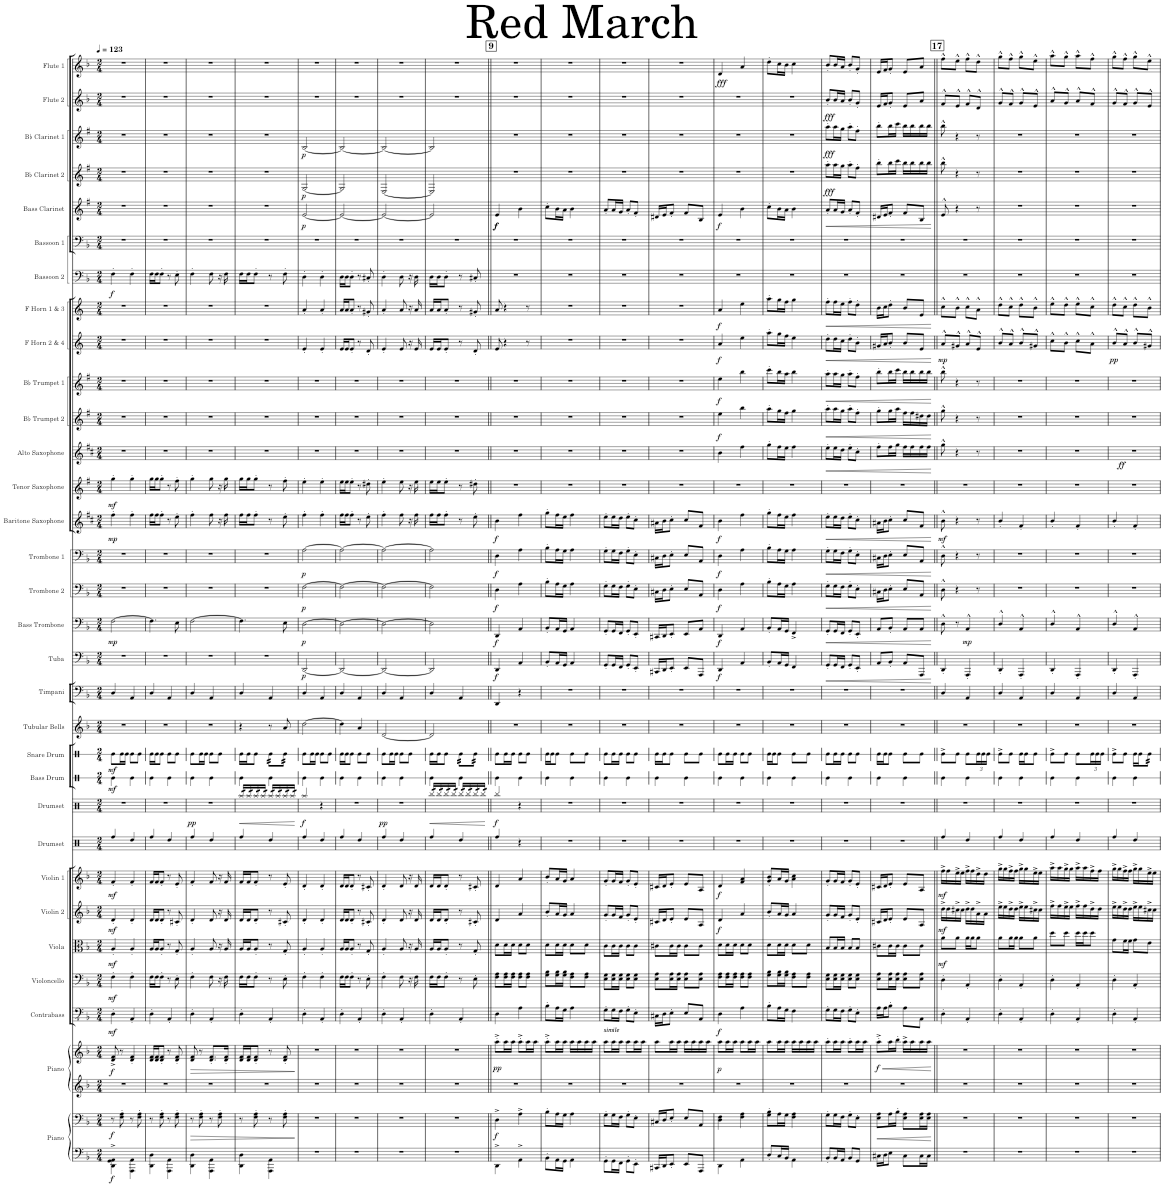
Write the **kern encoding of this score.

**kern	**kern	**dynam	**kern	**kern	**dynam	**kern	**dynam	**kern	**dynam	**kern	**dynam	**kern	**dynam	**kern	**dynam	**kern	**kern	**dynam	**kern	**dynam	**kern	**dynam	**kern	**kern	**kern	**dynam	**kern	**dynam	**kern	**dynam	**kern	**dynam	**kern	**dynam	**kern	**dynam	**kern	**dynam	**kern	**dynam	**kern	**dynam	**kern	**dynam	**kern	**dynam	**kern	**dynam	**kern	**kern	**dynam	**kern	**dynam	**kern	**dynam	**kern	**dynam	**kern	**dynam
*part31	*part31	*part31	*part30	*part30	*part30	*part29	*part29	*part28	*part28	*part27	*part27	*part26	*part26	*part25	*part25	*part24	*part23	*part23	*part22	*part22	*part21	*part21	*part20	*part19	*part18	*part18	*part17	*part17	*part16	*part16	*part15	*part15	*part14	*part14	*part13	*part13	*part12	*part12	*part11	*part11	*part10	*part10	*part9	*part9	*part8	*part8	*part7	*part7	*part6	*part5	*part5	*part4	*part4	*part3	*part3	*part2	*part2	*part1	*part1
*staff33	*staff32	*staff32/33	*staff31	*staff30	*staff30/31	*staff29	*staff29	*staff28	*staff28	*staff27	*staff27	*staff26	*staff26	*staff25	*staff25	*staff24	*staff23	*staff23	*staff22	*staff22	*staff21	*staff21	*staff20	*staff19	*staff18	*staff18	*staff17	*staff17	*staff16	*staff16	*staff15	*staff15	*staff14	*staff14	*staff13	*staff13	*staff12	*staff12	*staff11	*staff11	*staff10	*staff10	*staff9	*staff9	*staff8	*staff8	*staff7	*staff7	*staff6	*staff5	*staff5	*staff4	*staff4	*staff3	*staff3	*staff2	*staff2	*staff1	*staff1
*I"Piano	*	*	*I"Piano	*	*	*I"Contrabass	*	*I"Violoncello	*	*I"Viola	*	*I"Violin 2	*	*I"Violin 1	*	*I"Drumset	*I"Drumset	*	*I"Bass Drum	*	*I"Snare Drum	*	*I"Tubular Bells	*I"Timpani	*I"Tuba	*	*I"Bass Trombone	*	*I"Trombone 2	*	*I"Trombone 1	*	*I"Baritone Saxophone	*	*I"Tenor Saxophone	*	*I"Alto Saxophone	*	*I"Bb Trumpet 2	*	*I"Bb Trumpet 1	*	*I"F Horn 2 &amp; 4	*	*I"F Horn 1 &amp; 3	*	*I"Bassoon 2	*	*I"Bassoon 1	*I"Bass Clarinet	*	*I"Bb Clarinet 2	*	*I"Bb Clarinet 1	*	*I"Flute 2	*	*I"Flute 1	*
*I'Pno.	*	*	*I'Pno.	*	*	*I'Cb.	*	*I'Vc.	*	*I'Vla.	*	*I'Vln. 2	*	*I'Vln. 1	*	*I'Drs.	*I'Drs.	*	*I'B. Dr.	*	*I'Sn. Dr.	*	*I'Tu. Be.	*I'Timp.	*I'Tba.	*	*I'B. Tbn.	*	*I'Tbn. 2	*	*I'Tbn. 1	*	*I'Bar. Sax.	*	*I'T. Sax.	*	*I'A. Sax.	*	*I'Bb Tpt. 2	*	*I'Bb Tpt. 1	*	*I'F Hn. 2 4	*	*I'F Hn. 1 3	*	*I'Bsn. 2	*	*I'Bsn. 1	*I'B. Cl.	*	*I'Bb Cl. 2	*	*I'Bb Cl. 1	*	*I'Fl. 2	*	*I'Fl. 1	*
*	*	*	*	*	*	*	*	*	*	*	*	*	*	*	*	*	*	*	*stria1	*	*stria1	*	*	*	*	*	*	*	*	*	*	*	*	*	*	*	*	*	*	*	*	*	*	*	*	*	*	*	*	*	*	*	*	*	*	*	*	*	*
*clefF4	*clefF4	*	*clefG2	*clefG2	*	*clefFv4	*	*clefF4	*	*clefC3	*	*clefG2	*	*clefG2	*	*clefX	*clefX	*	*clefX	*	*clefX	*	*clefG2	*clefF4	*clefF4	*	*clefF4	*	*clefF4	*	*clefF4	*	*clefG2	*	*clefG2	*	*clefG2	*	*clefG2	*	*clefG2	*	*clefG2	*	*clefG2	*	*clefF4	*	*clefF4	*clefG2	*	*clefG2	*	*clefG2	*	*clefG2	*	*clefG2	*
*	*	*	*	*	*	*	*	*	*	*	*	*	*	*	*	*	*	*	*	*	*	*	*	*	*	*	*	*	*	*	*	*	*Trd12c21	*	*Trd8c14	*	*Trd5c9	*	*Trd1c2	*	*Trd1c2	*	*Trd4c7	*	*Trd4c7	*	*	*	*	*Trd8c14	*	*Trd1c2	*	*Trd1c2	*	*	*	*	*
*k[b-]	*k[b-]	*	*k[b-]	*k[b-]	*	*k[b-]	*	*k[b-]	*	*k[b-]	*	*k[b-]	*	*k[b-]	*	*k[b-]	*k[b-]	*	*k[b-]	*	*k[b-]	*	*k[b-]	*k[b-]	*k[b-]	*	*k[b-]	*	*k[b-]	*	*k[b-]	*	*k[f#c#]	*	*k[f#]	*	*k[f#c#]	*	*k[f#]	*	*k[f#]	*	*k[]	*	*k[]	*	*k[b-]	*	*k[b-]	*k[f#]	*	*k[f#]	*	*k[f#]	*	*k[b-]	*	*k[b-]	*
*M2/4	*M2/4	*	*M2/4	*M2/4	*	*M2/4	*	*M2/4	*	*M2/4	*	*M2/4	*	*M2/4	*	*M2/4	*M2/4	*	*M2/4	*	*M2/4	*	*M2/4	*M2/4	*M2/4	*	*M2/4	*	*M2/4	*	*M2/4	*	*M2/4	*	*M2/4	*	*M2/4	*	*M2/4	*	*M2/4	*	*M2/4	*	*M2/4	*	*M2/4	*	*M2/4	*M2/4	*	*M2/4	*	*M2/4	*	*M2/4	*	*M2/4	*
*MM123	*MM123	*	*MM123	*MM123	*	*MM123	*	*MM123	*	*MM123	*	*MM123	*	*MM123	*	*MM123	*MM123	*	*MM123	*	*MM123	*	*MM123	*MM123	*MM123	*	*MM123	*	*MM123	*	*MM123	*	*MM123	*	*MM123	*	*MM123	*	*MM123	*	*MM123	*	*MM123	*	*MM123	*	*MM123	*	*MM123	*MM123	*	*MM123	*	*MM123	*	*MM123	*	*MM123	*
=1	=1	=1	=1	=1	=1	=1	=1	=1	=1	=1	=1	=1	=1	=1	=1	=1	=1	=1	=1	=1	=1	=1	=1	=1	=1	=1	=1	=1	=1	=1	=1	=1	=1	=1	=1	=1	=1	=1	=1	=1	=1	=1	=1	=1	=1	=1	=1	=1	=1	=1	=1	=1	=1	=1	=1	=1	=1	=1	=1
!	!	!LO:DY:b=2	!	!	!	!	!	!	!	!	!	!	!	!	!	!	!	!	!	!	!	!	!	!	!	!	!	!	!	!	!	!	!	!	!	!	!	!	!	!	!	!	!	!	!	!	!	!	!	!	!	!	!	!	!	!	!	!	!
!	!	!LO:DY:n=1:b	!	!	!LO:DY:b	!	!LO:DY:b	!	!LO:DY:b	!	!LO:DY:b	!	!LO:DY:b	!	!LO:DY:b	!	!	!	!	!LO:DY:b	!	!LO:DY:b	!	!	!	!	!	!LO:DY:b	!	!	!	!	!	!LO:DY:b	!	!LO:DY:b	!	!	!	!	!	!	!	!	!	!	!	!LO:DY:b	!	!	!	!	!	!	!	!	!	!	!
4DD\^ 4GG\^ 4AA\^	8r	f f	2r	8d/^ 8f/^	f	4DD'\	mf	4F'\	mf	4A'/	mf	4d'/	mf	4f'/	mf	4Rff/	2r	.	4Re\	mf	8Re\L	mf	2r	4D/	2r	.	[2F\	mp	2r	.	2r	.	4ff#'\	mp	4gg'\	mf	2r	.	2r	.	2r	.	2r	.	2r	.	4F'\	f	2r	2r	.	2r	.	2r	.	2r	.	2r	.
.	8F\' 8A\'	.	.	8r	.	.	.	.	.	.	.	.	.	.	.	.	.	.	.	.	16Re\L	.	.	.	.	.	.	.	.	.	.	.	.	.	.	.	.	.	.	.	.	.	.	.	.	.	.	.	.	.	.	.	.	.	.	.	.	.	.
.	.	.	.	.	.	.	.	.	.	.	.	.	.	.	.	.	.	.	.	.	16Re\JJ	.	.	.	.	.	.	.	.	.	.	.	.	.	.	.	.	.	.	.	.	.	.	.	.	.	.	.	.	.	.	.	.	.	.	.	.	.	.
4AAA\ 4AA\	8r	.	.	4d/' 4f/'	.	4AAA'/	.	4F'\	.	4A'/	.	4d'/	.	4f'/	.	4Rdd/	.	.	4Re\	.	8Re\L	.	.	4AA/	.	.	.	.	.	.	.	.	4ff#'\	.	4gg'\	.	.	.	.	.	.	.	.	.	.	.	4F'\	.	.	.	.	.	.	.	.	.	.	.	.
.	8F\' 8A\'	.	.	.	.	.	.	.	.	.	.	.	.	.	.	.	.	.	.	.	8Re\J	.	.	.	.	.	.	.	.	.	.	.	.	.	.	.	.	.	.	.	.	.	.	.	.	.	.	.	.	.	.	.	.	.	.	.	.	.	.
=2	=2	=2	=2	=2	=2	=2	=2	=2	=2	=2	=2	=2	=2	=2	=2	=2	=2	=2	=2	=2	=2	=2	=2	=2	=2	=2	=2	=2	=2	=2	=2	=2	=2	=2	=2	=2	=2	=2	=2	=2	=2	=2	=2	=2	=2	=2	=2	=2	=2	=2	=2	=2	=2	=2	=2	=2	=2	=2	=2
4DD\ 4D\	8r	.	2r	16d/ 16f/LL	.	4DD'\	.	16F\LL	.	16A/LL	.	16d/LL	.	16f/LL	.	4Rff/	2r	.	4Re\	.	16Re\LL	.	2r	4D/	2r	.	4.F\]	.	2r	.	2r	.	16ff#\LL	.	16gg\LL	.	2r	.	2r	.	2r	.	2r	.	2r	.	16F\LL	.	2r	2r	.	2r	.	2r	.	2r	.	2r	.
.	.	.	.	16d/ 16f/J	.	.	.	16F\J	.	16A/J	.	16d/J	.	16f/J	.	.	.	.	.	.	16Re\J	.	.	.	.	.	.	.	.	.	.	.	16ff#\J	.	16gg\J	.	.	.	.	.	.	.	.	.	.	.	16F\J	.	.	.	.	.	.	.	.	.	.	.	.
.	8F\' 8A\'	.	.	8d/' 8f/'J	.	.	.	8F'\J	.	8A'/J	.	8d'/J	.	8f'/J	.	.	.	.	.	.	8Re\J	.	.	.	.	.	.	.	.	.	.	.	8ff#'\J	.	8gg'\J	.	.	.	.	.	.	.	.	.	.	.	8F'\J	.	.	.	.	.	.	.	.	.	.	.	.
4AAA\ 4AA\	8r	.	.	8r	.	4AAA'/	.	8r	.	8r	.	8r	.	8r	.	4Rdd/	.	.	4Re\	.	8Re\L	.	.	4AA/	.	.	.	.	.	.	.	.	8r	.	8r	.	.	.	.	.	.	.	.	.	.	.	8r	.	.	.	.	.	.	.	.	.	.	.	.
.	8F\' 8A\'	.	.	8d/' 8f/'	.	.	.	8E'\	.	8G'/	.	8c#X'/	.	8e'/	.	.	.	.	.	.	8Re\J	.	.	.	.	.	8E\	.	.	.	.	.	8ee'\	.	8ff#'\	.	.	.	.	.	.	.	.	.	.	.	8E'\	.	.	.	.	.	.	.	.	.	.	.	.
=3	=3	=3	=3	=3	=3	=3	=3	=3	=3	=3	=3	=3	=3	=3	=3	=3	=3	=3	=3	=3	=3	=3	=3	=3	=3	=3	=3	=3	=3	=3	=3	=3	=3	=3	=3	=3	=3	=3	=3	=3	=3	=3	=3	=3	=3	=3	=3	=3	=3	=3	=3	=3	=3	=3	=3	=3	=3	=3	=3
!	!	!LO:HP:b	!	!	!LO:HP:b	!	!	!	!	!	!	!	!	!	!	!	!	!LO:DY:b	!	!	!	!	!	!	!	!	!	!	!	!	!	!	!	!	!	!	!	!	!	!	!	!	!	!	!	!	!	!	!	!	!	!	!	!	!	!	!	!	!
4DD\ 4D\	8r	>	2r	8d/ 8f/	>	4DD'\	.	4F'\	.	4A'/	.	4d'/	.	4f'/	.	4Rff/	2r	pp	4Re\	.	8Re\L	.	2r	4D/	2r	.	[2F\	.	2r	.	2r	.	4ff#'\	.	4gg'\	.	2r	.	2r	.	2r	.	2r	.	2r	.	4F'\	.	2r	2r	.	2r	.	2r	.	2r	.	2r	.
.	8F\' 8A\'	.	.	8r	.	.	.	.	.	.	.	.	.	.	.	.	.	.	.	.	16Re\L	.	.	.	.	.	.	.	.	.	.	.	.	.	.	.	.	.	.	.	.	.	.	.	.	.	.	.	.	.	.	.	.	.	.	.	.	.	.
.	.	.	.	.	.	.	.	.	.	.	.	.	.	.	.	.	.	.	.	.	16Re\JJ	.	.	.	.	.	.	.	.	.	.	.	.	.	.	.	.	.	.	.	.	.	.	.	.	.	.	.	.	.	.	.	.	.	.	.	.	.	.
4AAA\ 4AA\	8r	.	.	8.d/' 8.f/'L	.	4AAA'/	.	8F\	.	8A/	.	8d/	.	8f/	.	4Rdd/	.	.	4Re\	.	8Re\L	.	.	4AA/	.	.	.	.	.	.	.	.	8ff#\	.	8gg\	.	.	.	.	.	.	.	.	.	.	.	8F\	.	.	.	.	.	.	.	.	.	.	.	.
.	8F\' 8A\'	.	.	.	.	.	.	16r	.	16r	.	16r	.	16r	.	.	.	.	.	.	8Re\J	.	.	.	.	.	.	.	.	.	.	.	16r	.	16r	.	.	.	.	.	.	.	.	.	.	.	16r	.	.	.	.	.	.	.	.	.	.	.	.
.	.	.	.	16d/' 16f/'Jk	.	.	.	16F\	.	16A/	.	16d/	.	16f/	.	.	.	.	.	.	.	.	.	.	.	.	.	.	.	.	.	.	16ff#\	.	16gg\	.	.	.	.	.	.	.	.	.	.	.	16F\	.	.	.	.	.	.	.	.	.	.	.	.
=4	=4	=4	=4	=4	=4	=4	=4	=4	=4	=4	=4	=4	=4	=4	=4	=4	=4	=4	=4	=4	=4	=4	=4	=4	=4	=4	=4	=4	=4	=4	=4	=4	=4	=4	=4	=4	=4	=4	=4	=4	=4	=4	=4	=4	=4	=4	=4	=4	=4	=4	=4	=4	=4	=4	=4	=4	=4	=4	=4
!	!	!	!	!	!	!	!	!	!	!	!	!	!	!	!	!	!	!LO:HP:b	!	!	!	!	!	!	!	!	!	!	!	!	!	!	!	!	!	!	!	!	!	!	!	!	!	!	!	!	!	!	!	!	!	!	!	!	!	!	!	!	!
*	*	*	*	*	*	*	*	*	*	*	*	*	*	*	*	*	*tremolo	*	*	*	*	*	*	*	*	*	*	*	*	*	*	*	*	*	*	*	*	*	*	*	*	*	*	*	*	*	*	*	*	*	*	*	*	*	*	*	*	*	*
4DD\ 4D\	8r	.	2r	16d/ 16f/LL	.	4DD'\	.	16F\LL	.	16A/LL	.	16d/LL	.	16f/LL	.	4Rff/	32Raa/LLL	<	4Re\	.	16Re\LL	.	4r	4D/	2r	.	4.F\]	.	2r	.	2r	.	16ff#\LL	.	16gg\LL	.	2r	.	2r	.	2r	.	2r	.	2r	.	16F\LL	.	2r	2r	.	2r	.	2r	.	2r	.	2r	.
.	.	.	.	.	.	.	.	.	.	.	.	.	.	.	.	.	32Raa/	.	.	.	.	.	.	.	.	.	.	.	.	.	.	.	.	.	.	.	.	.	.	.	.	.	.	.	.	.	.	.	.	.	.	.	.	.	.	.	.	.	.
.	.	.	.	16d/ 16f/J	.	.	.	16F\J	.	16A/J	.	16d/J	.	16f/J	.	.	32Raa/	.	.	.	16Re\J	.	.	.	.	.	.	.	.	.	.	.	16ff#\J	.	16gg\J	.	.	.	.	.	.	.	.	.	.	.	16F\J	.	.	.	.	.	.	.	.	.	.	.	.
.	.	.	.	.	.	.	.	.	.	.	.	.	.	.	.	.	32Raa/	.	.	.	.	.	.	.	.	.	.	.	.	.	.	.	.	.	.	.	.	.	.	.	.	.	.	.	.	.	.	.	.	.	.	.	.	.	.	.	.	.	.
.	8F\' 8A\'	.	.	8d/' 8f/'J	.	.	.	8F'\J	.	8A'/J	.	8d'/J	.	8f'/J	.	.	32Raa/	.	.	.	8Re\J	.	.	.	.	.	.	.	.	.	.	.	8ff#'\J	.	8gg'\J	.	.	.	.	.	.	.	.	.	.	.	8F'\J	.	.	.	.	.	.	.	.	.	.	.	.
.	.	.	.	.	.	.	.	.	.	.	.	.	.	.	.	.	32Raa/	.	.	.	.	.	.	.	.	.	.	.	.	.	.	.	.	.	.	.	.	.	.	.	.	.	.	.	.	.	.	.	.	.	.	.	.	.	.	.	.	.	.
.	.	.	.	.	.	.	.	.	.	.	.	.	.	.	.	.	32Raa/	.	.	.	.	.	.	.	.	.	.	.	.	.	.	.	.	.	.	.	.	.	.	.	.	.	.	.	.	.	.	.	.	.	.	.	.	.	.	.	.	.	.
.	.	.	.	.	.	.	.	.	.	.	.	.	.	.	.	.	32Raa/JJJ	.	.	.	.	.	.	.	.	.	.	.	.	.	.	.	.	.	.	.	.	.	.	.	.	.	.	.	.	.	.	.	.	.	.	.	.	.	.	.	.	.	.
*	*	*	*	*	*	*	*	*	*	*	*	*	*	*	*	*	*	*	*	*	*tremolo	*	*	*	*	*	*	*	*	*	*	*	*	*	*	*	*	*	*	*	*	*	*	*	*	*	*	*	*	*	*	*	*	*	*	*	*	*	*
4AAA\ 4AA\	8r	.	.	8r	.	4AAA'/	.	8r	.	8r	.	8r	.	8r	.	4Rdd/	32Raa/LLL	.	4Re\	.	32Re\LLL	.	8r	4AA/	.	.	.	.	.	.	.	.	8r	.	8r	.	.	.	.	.	.	.	.	.	.	.	8r	.	.	.	.	.	.	.	.	.	.	.	.
.	.	.	.	.	.	.	.	.	.	.	.	.	.	.	.	.	32Raa/	.	.	.	32Re\	.	.	.	.	.	.	.	.	.	.	.	.	.	.	.	.	.	.	.	.	.	.	.	.	.	.	.	.	.	.	.	.	.	.	.	.	.	.
.	.	.	.	.	.	.	.	.	.	.	.	.	.	.	.	.	32Raa/	.	.	.	32Re\	.	.	.	.	.	.	.	.	.	.	.	.	.	.	.	.	.	.	.	.	.	.	.	.	.	.	.	.	.	.	.	.	.	.	.	.	.	.
.	.	.	.	.	.	.	.	.	.	.	.	.	.	.	.	.	32Raa/	.	.	.	32Re\	.	.	.	.	.	.	.	.	.	.	.	.	.	.	.	.	.	.	.	.	.	.	.	.	.	.	.	.	.	.	.	.	.	.	.	.	.	.
.	8F\' 8A\'	.	.	8d/' 8f/'	.	.	.	8E'\	.	8G'/	.	8c#X'/	.	8e'/	.	.	32Raa/	.	.	.	32Re\	.	8a/	.	.	.	8E\	.	.	.	.	.	8ee'\	.	8ff#'\	.	.	.	.	.	.	.	.	.	.	.	8F'\	.	.	.	.	.	.	.	.	.	.	.	.
.	.	.	.	.	.	.	.	.	.	.	.	.	.	.	.	.	32Raa/	.	.	.	32Re\	.	.	.	.	.	.	.	.	.	.	.	.	.	.	.	.	.	.	.	.	.	.	.	.	.	.	.	.	.	.	.	.	.	.	.	.	.	.
.	.	.	.	.	.	.	.	.	.	.	.	.	.	.	.	.	32Raa/	.	.	.	32Re\	.	.	.	.	.	.	.	.	.	.	.	.	.	.	.	.	.	.	.	.	.	.	.	.	.	.	.	.	.	.	.	.	.	.	.	.	.	.
.	.	.	.	.	.	.	.	.	.	.	.	.	.	.	.	.	32Raa/JJJ	.	.	.	32Re\JJJ	.	.	.	.	.	.	.	.	.	.	.	.	.	.	.	.	.	.	.	.	.	.	.	.	.	.	.	.	.	.	.	.	.	.	.	.	.	.
*	*	*	*	*	*	*	*	*	*	*	*	*	*	*	*	*	*	*	*	*	*Xtremolo	*	*	*	*	*	*	*	*	*	*	*	*	*	*	*	*	*	*	*	*	*	*	*	*	*	*	*	*	*	*	*	*	*	*	*	*	*	*
*	*	*	*	*	*	*	*	*	*	*	*	*	*	*	*	*	*Xtremolo	*	*	*	*	*	*	*	*	*	*	*	*	*	*	*	*	*	*	*	*	*	*	*	*	*	*	*	*	*	*	*	*	*	*	*	*	*	*	*	*	*	*
.	.	]	.	.	]	.	.	.	.	.	.	.	.	.	.	.	.	[	.	.	.	.	.	.	.	.	.	.	.	.	.	.	.	.	.	.	.	.	.	.	.	.	.	.	.	.	.	.	.	.	.	.	.	.	.	.	.	.	.
=5	=5	=5	=5	=5	=5	=5	=5	=5	=5	=5	=5	=5	=5	=5	=5	=5	=5	=5	=5	=5	=5	=5	=5	=5	=5	=5	=5	=5	=5	=5	=5	=5	=5	=5	=5	=5	=5	=5	=5	=5	=5	=5	=5	=5	=5	=5	=5	=5	=5	=5	=5	=5	=5	=5	=5	=5	=5	=5	=5
!	!	!	!	!	!	!	!	!	!	!	!	!	!	!	!	!	!	!LO:DY:b	!	!	!	!	!	!	!	!LO:DY:b	!	!LO:DY:b	!	!LO:DY:b	!	!LO:DY:b	!	!	!	!	!	!	!	!	!	!	!	!	!	!	!	!	!	!	!LO:DY:b	!	!LO:DY:b	!	!LO:DY:b	!	!	!	!
2r	2r	.	2r	2r	.	4DD'\	.	4F'\	.	4A'/	.	4d'/	.	4d'/	.	4Rff/	4Raa/	f	4Re\	.	8Re\L	.	[2dd\	4D/	[2DD/	p	[2D\	p	[2F\	p	[2A\	p	4ff#'\	.	4ee'\	.	2r	.	2r	.	2r	.	4e'/	.	4a'/	.	4D'\	.	2r	[2e/	p	[2G/	p	[2B/	p	2r	.	2r	.
.	.	.	.	.	.	.	.	.	.	.	.	.	.	.	.	.	.	.	.	.	16Re\L	.	.	.	.	.	.	.	.	.	.	.	.	.	.	.	.	.	.	.	.	.	.	.	.	.	.	.	.	.	.	.	.	.	.	.	.	.	.
.	.	.	.	.	.	.	.	.	.	.	.	.	.	.	.	.	.	.	.	.	16Re\JJ	.	.	.	.	.	.	.	.	.	.	.	.	.	.	.	.	.	.	.	.	.	.	.	.	.	.	.	.	.	.	.	.	.	.	.	.	.	.
.	.	.	.	.	.	4AAA'/	.	4F'\	.	4A'/	.	4d'/	.	4d'/	.	4Rdd/	4r	.	4Re\	.	8Re\L	.	.	4AA/	.	.	.	.	.	.	.	.	4ff#'\	.	4ee'\	.	.	.	.	.	.	.	4e'/	.	4a'/	.	4D'\	.	.	.	.	.	.	.	.	.	.	.	.
.	.	.	.	.	.	.	.	.	.	.	.	.	.	.	.	.	.	.	.	.	8Re\J	.	.	.	.	.	.	.	.	.	.	.	.	.	.	.	.	.	.	.	.	.	.	.	.	.	.	.	.	.	.	.	.	.	.	.	.	.	.
=6	=6	=6	=6	=6	=6	=6	=6	=6	=6	=6	=6	=6	=6	=6	=6	=6	=6	=6	=6	=6	=6	=6	=6	=6	=6	=6	=6	=6	=6	=6	=6	=6	=6	=6	=6	=6	=6	=6	=6	=6	=6	=6	=6	=6	=6	=6	=6	=6	=6	=6	=6	=6	=6	=6	=6	=6	=6	=6	=6
2r	2r	.	2r	2r	.	4DD'\	.	16F\LL	.	16A/LL	.	16d/LL	.	16d/LL	.	4Rff/	2r	.	4Re\	.	16Re\LL	.	4dd\]	4D/	2DD/_	.	2D\_	.	2F\_	.	2A\_	.	16ff#\LL	.	16ee\LL	.	2r	.	2r	.	2r	.	16e/LL	.	16a/LL	.	16D\LL	.	2r	2e/_	.	2G/]	.	2B/_	.	2r	.	2r	.
.	.	.	.	.	.	.	.	16F\J	.	16A/J	.	16d/J	.	16d/J	.	.	.	.	.	.	16Re\J	.	.	.	.	.	.	.	.	.	.	.	16ff#\J	.	16ee\J	.	.	.	.	.	.	.	16e/J	.	16a/J	.	16D\J	.	.	.	.	.	.	.	.	.	.	.	.
.	.	.	.	.	.	.	.	8F'\J	.	8A'/J	.	8d'/J	.	8d'/J	.	.	.	.	.	.	8Re\J	.	.	.	.	.	.	.	.	.	.	.	8ff#'\J	.	8ee'\J	.	.	.	.	.	.	.	8e'/J	.	8a'/J	.	8D'\J	.	.	.	.	.	.	.	.	.	.	.	.
.	.	.	.	.	.	4AAA'/	.	8r	.	8r	.	8r	.	8r	.	4Rdd/	.	.	4Re\	.	8Re\L	.	4a/	4AA/	.	.	.	.	.	.	.	.	8r	.	8r	.	.	.	.	.	.	.	8r	.	8r	.	8r	.	.	.	.	.	.	.	.	.	.	.	.
.	.	.	.	.	.	.	.	8E'\	.	8G'/	.	8c#X'/	.	8c#X'/	.	.	.	.	.	.	8Re\J	.	.	.	.	.	.	.	.	.	.	.	8ee'\	.	8dd#X'\	.	.	.	.	.	.	.	8d'/	.	8g#X'/	.	8C#X'/	.	.	.	.	.	.	.	.	.	.	.	.
=7	=7	=7	=7	=7	=7	=7	=7	=7	=7	=7	=7	=7	=7	=7	=7	=7	=7	=7	=7	=7	=7	=7	=7	=7	=7	=7	=7	=7	=7	=7	=7	=7	=7	=7	=7	=7	=7	=7	=7	=7	=7	=7	=7	=7	=7	=7	=7	=7	=7	=7	=7	=7	=7	=7	=7	=7	=7	=7	=7
!	!	!	!	!	!	!	!	!	!	!	!	!	!	!	!	!	!	!LO:DY:b	!	!	!	!	!	!	!	!	!	!	!	!	!	!	!	!	!	!	!	!	!	!	!	!	!	!	!	!	!	!	!	!	!	!	!	!	!	!	!	!	!
2r	2r	.	2r	2r	.	4DD'\	.	4F'\	.	4A'/	.	4d'/	.	4d'/	.	4Rff/	2r	pp	4Re\	.	8Re\L	.	[2d/	4D/	2DD/_	.	2D\_	.	2F\_	.	2A\_	.	4ff#'\	.	4ee'\	.	2r	.	2r	.	2r	.	4e'/	.	4a'/	.	4D'\	.	2r	2e/_	.	[2E/	.	2B/_	.	2r	.	2r	.
.	.	.	.	.	.	.	.	.	.	.	.	.	.	.	.	.	.	.	.	.	16Re\L	.	.	.	.	.	.	.	.	.	.	.	.	.	.	.	.	.	.	.	.	.	.	.	.	.	.	.	.	.	.	.	.	.	.	.	.	.	.
.	.	.	.	.	.	.	.	.	.	.	.	.	.	.	.	.	.	.	.	.	16Re\JJ	.	.	.	.	.	.	.	.	.	.	.	.	.	.	.	.	.	.	.	.	.	.	.	.	.	.	.	.	.	.	.	.	.	.	.	.	.	.
.	.	.	.	.	.	4AAA'/	.	8F\	.	8A/	.	8d/	.	8d/	.	4Rdd/	.	.	4Re\	.	8Re\L	.	.	4AA/	.	.	.	.	.	.	.	.	8ff#\	.	8ee\	.	.	.	.	.	.	.	8e/	.	8a/	.	8D\	.	.	.	.	.	.	.	.	.	.	.	.
.	.	.	.	.	.	.	.	16r	.	16r	.	16r	.	16r	.	.	.	.	.	.	8Re\J	.	.	.	.	.	.	.	.	.	.	.	16r	.	16r	.	.	.	.	.	.	.	16r	.	16r	.	16r	.	.	.	.	.	.	.	.	.	.	.	.
.	.	.	.	.	.	.	.	16F\	.	16A/	.	16d/	.	16d/	.	.	.	.	.	.	.	.	.	.	.	.	.	.	.	.	.	.	16ff#\	.	16ee\	.	.	.	.	.	.	.	16e/	.	16a/	.	16D\	.	.	.	.	.	.	.	.	.	.	.	.
=8	=8	=8	=8	=8	=8	=8	=8	=8	=8	=8	=8	=8	=8	=8	=8	=8	=8	=8	=8	=8	=8	=8	=8	=8	=8	=8	=8	=8	=8	=8	=8	=8	=8	=8	=8	=8	=8	=8	=8	=8	=8	=8	=8	=8	=8	=8	=8	=8	=8	=8	=8	=8	=8	=8	=8	=8	=8	=8	=8
!	!	!	!	!	!	!	!	!	!	!	!	!	!	!	!	!	!	!LO:HP:b	!	!	!	!	!	!	!	!	!	!	!	!	!	!	!	!	!	!	!	!	!	!	!	!	!	!	!	!	!	!	!	!	!	!	!	!	!	!	!	!	!
*	*	*	*	*	*	*	*	*	*	*	*	*	*	*	*	*	*tremolo	*	*	*	*	*	*	*	*	*	*	*	*	*	*	*	*	*	*	*	*	*	*	*	*	*	*	*	*	*	*	*	*	*	*	*	*	*	*	*	*	*	*
2r	2r	.	2r	2r	.	4DD'\	.	16F\LL	.	16A/LL	.	16d/LL	.	16d/LL	.	4Rff/	32Rbb/LLL	<	4Re\	.	16Re\LL	.	2d/]	4D/	2DD/]	.	2D\]	.	2F\]	.	2A\]	.	16ff#\LL	.	16ee\LL	.	2r	.	2r	.	2r	.	16e/LL	.	16a/LL	.	16D\LL	.	2r	2e/]	.	2E/]	.	2B/]	.	2r	.	2r	.
.	.	.	.	.	.	.	.	.	.	.	.	.	.	.	.	.	32Rbb/	.	.	.	.	.	.	.	.	.	.	.	.	.	.	.	.	.	.	.	.	.	.	.	.	.	.	.	.	.	.	.	.	.	.	.	.	.	.	.	.	.	.
.	.	.	.	.	.	.	.	16F\J	.	16A/J	.	16d/J	.	16d/J	.	.	32Rbb/	.	.	.	16Re\J	.	.	.	.	.	.	.	.	.	.	.	16ff#\J	.	16ee\J	.	.	.	.	.	.	.	16e/J	.	16a/J	.	16D\J	.	.	.	.	.	.	.	.	.	.	.	.
.	.	.	.	.	.	.	.	.	.	.	.	.	.	.	.	.	32Rbb/	.	.	.	.	.	.	.	.	.	.	.	.	.	.	.	.	.	.	.	.	.	.	.	.	.	.	.	.	.	.	.	.	.	.	.	.	.	.	.	.	.	.
.	.	.	.	.	.	.	.	8F'\J	.	8A'/J	.	8d'/J	.	8d'/J	.	.	32Rbb/	.	.	.	8Re\J	.	.	.	.	.	.	.	.	.	.	.	8ff#'\J	.	8ee'\J	.	.	.	.	.	.	.	8e'/J	.	8a'/J	.	8D'\J	.	.	.	.	.	.	.	.	.	.	.	.
.	.	.	.	.	.	.	.	.	.	.	.	.	.	.	.	.	32Rbb/	.	.	.	.	.	.	.	.	.	.	.	.	.	.	.	.	.	.	.	.	.	.	.	.	.	.	.	.	.	.	.	.	.	.	.	.	.	.	.	.	.	.
.	.	.	.	.	.	.	.	.	.	.	.	.	.	.	.	.	32Rbb/	.	.	.	.	.	.	.	.	.	.	.	.	.	.	.	.	.	.	.	.	.	.	.	.	.	.	.	.	.	.	.	.	.	.	.	.	.	.	.	.	.	.
.	.	.	.	.	.	.	.	.	.	.	.	.	.	.	.	.	32Rbb/JJJ	.	.	.	.	.	.	.	.	.	.	.	.	.	.	.	.	.	.	.	.	.	.	.	.	.	.	.	.	.	.	.	.	.	.	.	.	.	.	.	.	.	.
*	*	*	*	*	*	*	*	*	*	*	*	*	*	*	*	*	*	*	*	*	*tremolo	*	*	*	*	*	*	*	*	*	*	*	*	*	*	*	*	*	*	*	*	*	*	*	*	*	*	*	*	*	*	*	*	*	*	*	*	*	*
.	.	.	.	.	.	4AAA'/	.	8r	.	8r	.	8r	.	8r	.	4Rdd/	32Rbb/LLL	.	4Re\	.	32Re\LLL	.	.	4AA/	.	.	.	.	.	.	.	.	8r	.	8r	.	.	.	.	.	.	.	8r	.	8r	.	8r	.	.	.	.	.	.	.	.	.	.	.	.
.	.	.	.	.	.	.	.	.	.	.	.	.	.	.	.	.	32Rbb/	.	.	.	32Re\	.	.	.	.	.	.	.	.	.	.	.	.	.	.	.	.	.	.	.	.	.	.	.	.	.	.	.	.	.	.	.	.	.	.	.	.	.	.
.	.	.	.	.	.	.	.	.	.	.	.	.	.	.	.	.	32Rbb/	.	.	.	32Re\	.	.	.	.	.	.	.	.	.	.	.	.	.	.	.	.	.	.	.	.	.	.	.	.	.	.	.	.	.	.	.	.	.	.	.	.	.	.
.	.	.	.	.	.	.	.	.	.	.	.	.	.	.	.	.	32Rbb/	.	.	.	32Re\	.	.	.	.	.	.	.	.	.	.	.	.	.	.	.	.	.	.	.	.	.	.	.	.	.	.	.	.	.	.	.	.	.	.	.	.	.	.
.	.	.	.	.	.	.	.	8E'\	.	8G'/	.	8c#X'/	.	8c#X'/	.	.	32Rbb/	.	.	.	32Re\	.	.	.	.	.	.	.	.	.	.	.	8ee'\	.	8dd#X'\	.	.	.	.	.	.	.	8d'/	.	8g#X'/	.	8C#X'/	.	.	.	.	.	.	.	.	.	.	.	.
.	.	.	.	.	.	.	.	.	.	.	.	.	.	.	.	.	32Rbb/	.	.	.	32Re\	.	.	.	.	.	.	.	.	.	.	.	.	.	.	.	.	.	.	.	.	.	.	.	.	.	.	.	.	.	.	.	.	.	.	.	.	.	.
.	.	.	.	.	.	.	.	.	.	.	.	.	.	.	.	.	32Rbb/	.	.	.	32Re\	.	.	.	.	.	.	.	.	.	.	.	.	.	.	.	.	.	.	.	.	.	.	.	.	.	.	.	.	.	.	.	.	.	.	.	.	.	.
.	.	.	.	.	.	.	.	.	.	.	.	.	.	.	.	.	32Rbb/JJJ	.	.	.	32Re\JJJ	.	.	.	.	.	.	.	.	.	.	.	.	.	.	.	.	.	.	.	.	.	.	.	.	.	.	.	.	.	.	.	.	.	.	.	.	.	.
*	*	*	*	*	*	*	*	*	*	*	*	*	*	*	*	*	*	*	*	*	*Xtremolo	*	*	*	*	*	*	*	*	*	*	*	*	*	*	*	*	*	*	*	*	*	*	*	*	*	*	*	*	*	*	*	*	*	*	*	*	*	*
*	*	*	*	*	*	*	*	*	*	*	*	*	*	*	*	*	*Xtremolo	*	*	*	*	*	*	*	*	*	*	*	*	*	*	*	*	*	*	*	*	*	*	*	*	*	*	*	*	*	*	*	*	*	*	*	*	*	*	*	*	*	*
.	.	.	.	.	.	.	.	.	.	.	.	.	.	.	.	.	.	[	.	.	.	.	.	.	.	.	.	.	.	.	.	.	.	.	.	.	.	.	.	.	.	.	.	.	.	.	.	.	.	.	.	.	.	.	.	.	.	.	.
!!LO:REH:place=s1:a:B:cj:fs=14:t=9
=9||	=9||	=9||	=9||	=9||	=9||	=9||	=9||	=9||	=9||	=9||	=9||	=9||	=9||	=9||	=9||	=9||	=9||	=9||	=9||	=9||	=9||	=9||	=9||	=9||	=9||	=9||	=9||	=9||	=9||	=9||	=9||	=9||	=9||	=9||	=9||	=9||	=9||	=9||	=9||	=9||	=9||	=9||	=9||	=9||	=9||	=9||	=9||	=9||	=9||	=9||	=9||	=9||	=9||	=9||	=9||	=9||	=9||	=9||	=9||
!	!	!LO:DY:b	!	!	!LO:DY:b	!	!	!	!	!	!	!	!	!	!	!	!	!LO:DY:b	!	!	!	!	!	!	!	!LO:DY:b	!	!LO:DY:b	!	!LO:DY:b	!	!LO:DY:b	!	!LO:DY:b	!	!	!	!	!	!	!	!	!	!	!	!	!	!	!	!	!LO:DY:b	!	!	!	!	!	!	!	!
!	!	!	!	!	!	!	!	!	!	!	!	!	!	!	!	!	!	!	!	!	!	!	!	!	!	!	!	!	!	!	!	!	!	!	!	!	!	!	!	!	!	!	!	!	!	!	!	!	!	!	!LO:DY:n=1:b	!	!	!	!	!	!	!	!
4DD^\	4D^\	f	2r	8aa'^\L	pp	4DD\	.	8F\ 8A\L	.	8d\L	.	4d/	.	4d/	.	4Rff/	4Rbb/	f	4Re\	.	8Re\L	.	2r	4DD/	4DD/	f	4DD/	f	4D\	f	4D\	f	4b\	f	2r	.	2r	.	2r	.	2r	.	8e/	.	8a/	.	2r	.	2r	4e/	f f	2r	.	2r	.	2r	.	2r	.
.	.	.	.	16aa\L	.	.	.	16F\ 16A\L	.	16d\L	.	.	.	.	.	.	.	.	.	.	16Re\L	.	.	.	.	.	.	.	.	.	.	.	.	.	.	.	.	.	.	.	.	.	4r	.	4r	.	.	.	.	.	.	.	.	.	.	.	.	.	.
.	.	.	.	16aa\JJ	.	.	.	16F\ 16A\JJ	.	16d\JJ	.	.	.	.	.	.	.	.	.	.	16Re\JJ	.	.	.	.	.	.	.	.	.	.	.	.	.	.	.	.	.	.	.	.	.	.	.	.	.	.	.	.	.	.	.	.	.	.	.	.	.	.
4AA^\	4A^\	.	.	8aa'^\L	.	4AA\	.	8F\ 8A\L	.	8d\L	.	4a/	.	4a/	.	4r	4r	.	4Re\	.	8Re\L	.	.	4r	4AA/	.	4AA/	.	4A\	.	4A\	.	4ff#\	.	.	.	.	.	.	.	.	.	.	.	.	.	.	.	.	4b\	.	.	.	.	.	.	.	.	.
.	.	.	.	16aa\L	.	.	.	8F\ 8A\J	.	8d\J	.	.	.	.	.	.	.	.	.	.	8Re\J	.	.	.	.	.	.	.	.	.	.	.	.	.	.	.	.	.	.	.	.	.	8r	.	8r	.	.	.	.	.	.	.	.	.	.	.	.	.	.
.	.	.	.	16aa\JJ	.	.	.	.	.	.	.	.	.	.	.	.	.	.	.	.	.	.	.	.	.	.	.	.	.	.	.	.	.	.	.	.	.	.	.	.	.	.	.	.	.	.	.	.	.	.	.	.	.	.	.	.	.	.	.
=10	=10	=10	=10	=10	=10	=10	=10	=10	=10	=10	=10	=10	=10	=10	=10	=10	=10	=10	=10	=10	=10	=10	=10	=10	=10	=10	=10	=10	=10	=10	=10	=10	=10	=10	=10	=10	=10	=10	=10	=10	=10	=10	=10	=10	=10	=10	=10	=10	=10	=10	=10	=10	=10	=10	=10	=10	=10	=10	=10
8BB-'\L	8B-'\L	.	2r	8aa'^\L	.	8BB-'\L	.	8G\ 8B-\L	.	8d\L	.	8b-'/L	.	8b-'/L	.	2r	2r	.	4Re\	.	16Re\LL	.	2r	2r	8BB-'/L	.	8BB-'/L	.	8B-'\L	.	8B-'\L	.	8gg'\L	.	2r	.	2r	.	2r	.	2r	.	2r	.	2r	.	2r	.	2r	8cc'\L	.	2r	.	2r	.	2r	.	2r	.
.	.	.	.	.	.	.	.	.	.	.	.	.	.	.	.	.	.	.	.	.	16Re\J	.	.	.	.	.	.	.	.	.	.	.	.	.	.	.	.	.	.	.	.	.	.	.	.	.	.	.	.	.	.	.	.	.	.	.	.	.	.
16AA\L	16A\L	.	.	16aa\L	.	16AA\L	.	16G\ 16B-\L	.	16d\L	.	16a/L	.	16a/L	.	.	.	.	.	.	8Re\J	.	.	.	16AA/L	.	16AA/L	.	16A\L	.	16A\L	.	16ff#\L	.	.	.	.	.	.	.	.	.	.	.	.	.	.	.	.	16b\L	.	.	.	.	.	.	.	.	.
16GG\JJ	16G\JJ	.	.	16aa\JJ	.	16GG\JJ	.	16G\ 16B-\JJ	.	16d\JJ	.	16g/JJ	.	16g/JJ	.	.	.	.	.	.	.	.	.	.	16GG/JJ	.	16GG/JJ	.	16G\JJ	.	16G\JJ	.	16ee\JJ	.	.	.	.	.	.	.	.	.	.	.	.	.	.	.	.	16a\JJ	.	.	.	.	.	.	.	.	.
4AA\	4A\	.	.	16aa\LL	.	4AA\	.	8F\ 8A\L	.	8d\L	.	4a/	.	4a/	.	.	.	.	4Re\	.	8Re\L	.	.	.	4AA/	.	4AA/	.	4A\	.	4A\	.	4ff#\	.	.	.	.	.	.	.	.	.	.	.	.	.	.	.	.	4b\	.	.	.	.	.	.	.	.	.
.	.	.	.	16aa\	.	.	.	.	.	.	.	.	.	.	.	.	.	.	.	.	.	.	.	.	.	.	.	.	.	.	.	.	.	.	.	.	.	.	.	.	.	.	.	.	.	.	.	.	.	.	.	.	.	.	.	.	.	.	.
.	.	.	.	16aa\	.	.	.	8F\ 8A\J	.	8d\J	.	.	.	.	.	.	.	.	.	.	8Re\J	.	.	.	.	.	.	.	.	.	.	.	.	.	.	.	.	.	.	.	.	.	.	.	.	.	.	.	.	.	.	.	.	.	.	.	.	.	.
.	.	.	.	16aa\JJ	.	.	.	.	.	.	.	.	.	.	.	.	.	.	.	.	.	.	.	.	.	.	.	.	.	.	.	.	.	.	.	.	.	.	.	.	.	.	.	.	.	.	.	.	.	.	.	.	.	.	.	.	.	.	.
=11	=11	=11	=11	=11	=11	=11	=11	=11	=11	=11	=11	=11	=11	=11	=11	=11	=11	=11	=11	=11	=11	=11	=11	=11	=11	=11	=11	=11	=11	=11	=11	=11	=11	=11	=11	=11	=11	=11	=11	=11	=11	=11	=11	=11	=11	=11	=11	=11	=11	=11	=11	=11	=11	=11	=11	=11	=11	=11	=11
!	!	!	!	!LO:TX:a:i:t=simile	!	!	!	!	!	!	!	!	!	!	!	!	!	!	!	!	!	!	!	!	!	!	!	!	!	!	!	!	!	!	!	!	!	!	!	!	!	!	!	!	!	!	!	!	!	!	!	!	!	!	!	!	!	!	!
8GG'\L	8G'\L	.	2r	8aa'\L	.	8GG'\L	.	8E\ 8G\L	.	8c\L	.	8g'/L	.	8g'/L	.	2r	2r	.	4Re\	.	8Re\L	.	2r	2r	8GG'/L	.	8GG'/L	.	8G'\L	.	8G'\L	.	8ee'\L	.	2r	.	2r	.	2r	.	2r	.	2r	.	2r	.	2r	.	2r	8a'/L	.	2r	.	2r	.	2r	.	2r	.
16GG\L	16G\L	.	.	16aa\L	.	16GG\L	.	16E\ 16G\L	.	16c\L	.	16g/L	.	16g/L	.	.	.	.	.	.	16Re\L	.	.	.	16GG/L	.	16GG/L	.	16G\L	.	16G\L	.	16ee\L	.	.	.	.	.	.	.	.	.	.	.	.	.	.	.	.	16a/L	.	.	.	.	.	.	.	.	.
16FF\JJ	16F\JJ	.	.	16aa\JJ	.	16FF\JJ	.	16E\ 16G\JJ	.	16c\JJ	.	16f/JJ	.	16f/JJ	.	.	.	.	.	.	16Re\JJ	.	.	.	16FF/JJ	.	16FF/JJ	.	16F\JJ	.	16F\JJ	.	16dd\JJ	.	.	.	.	.	.	.	.	.	.	.	.	.	.	.	.	16g/JJ	.	.	.	.	.	.	.	.	.
8GG'\L	8G'\L	.	.	8aa'\L	.	8GG'\L	.	8E\ 8G\L	.	8c\L	.	8g'/L	.	8g'/L	.	.	.	.	4Re\	.	8Re\L	.	.	.	8GG'/L	.	8GG'/L	.	8G'\L	.	8G'\L	.	8ee'\L	.	.	.	.	.	.	.	.	.	.	.	.	.	.	.	.	8a'/L	.	.	.	.	.	.	.	.	.
8EE'\J	8E'\J	.	.	16aa\L	.	8EE'\J	.	8E\ 8G\J	.	8c\J	.	8e'/J	.	8e'/J	.	.	.	.	.	.	8Re\J	.	.	.	8EE'/J	.	8EE'/J	.	8E'\J	.	8E'\J	.	8cc#'\J	.	.	.	.	.	.	.	.	.	.	.	.	.	.	.	.	8f#'/J	.	.	.	.	.	.	.	.	.
.	.	.	.	16aa\JJ	.	.	.	.	.	.	.	.	.	.	.	.	.	.	.	.	.	.	.	.	.	.	.	.	.	.	.	.	.	.	.	.	.	.	.	.	.	.	.	.	.	.	.	.	.	.	.	.	.	.	.	.	.	.	.
=12	=12	=12	=12	=12	=12	=12	=12	=12	=12	=12	=12	=12	=12	=12	=12	=12	=12	=12	=12	=12	=12	=12	=12	=12	=12	=12	=12	=12	=12	=12	=12	=12	=12	=12	=12	=12	=12	=12	=12	=12	=12	=12	=12	=12	=12	=12	=12	=12	=12	=12	=12	=12	=12	=12	=12	=12	=12	=12	=12
16CC#X/LL	16C#X/LL	.	2r	8aa'\L	.	16CC#X\LL	.	8E\ 8A\L	.	8c#X\L	.	16c#X/LL	.	16c#X/LL	.	2r	2r	.	4Re\	.	16Re\LL	.	2r	2r	16CC#X/LL	.	16CC#X/LL	.	16C#X\LL	.	16C#X\LL	.	16a#X\LL	.	2r	.	2r	.	2r	.	2r	.	2r	.	2r	.	2r	.	2r	16d#X/LL	.	2r	.	2r	.	2r	.	2r	.
16DD/J	16D/J	.	.	.	.	16DD\J	.	.	.	.	.	16d/J	.	16d/J	.	.	.	.	.	.	16Re\J	.	.	.	16DD/J	.	16DD/J	.	16D\J	.	16D\J	.	16b\J	.	.	.	.	.	.	.	.	.	.	.	.	.	.	.	.	16e/J	.	.	.	.	.	.	.	.	.
8EE'/J	8E'/J	.	.	16aa\L	.	8EE'\J	.	16E\ 16A\L	.	16c#\L	.	8e'/J	.	8e'/J	.	.	.	.	.	.	8Re\J	.	.	.	8EE'/J	.	8EE'/J	.	8E'\J	.	8E'\J	.	8cc#'\J	.	.	.	.	.	.	.	.	.	.	.	.	.	.	.	.	8f#'/J	.	.	.	.	.	.	.	.	.
.	.	.	.	16aa\JJ	.	.	.	16E\ 16A\JJ	.	16c#\JJ	.	.	.	.	.	.	.	.	.	.	.	.	.	.	.	.	.	.	.	.	.	.	.	.	.	.	.	.	.	.	.	.	.	.	.	.	.	.	.	.	.	.	.	.	.	.	.	.	.
8EE/L	8E/L	.	.	16aa\LL	.	8EE/L	.	8E\ 8A\L	.	8c#\L	.	8e/L	.	8e/L	.	.	.	.	4Re\	.	8Re\L	.	.	.	8EE/L	.	8EE/L	.	8E/L	.	8E/L	.	8cc#/L	.	.	.	.	.	.	.	.	.	.	.	.	.	.	.	.	8f#/L	.	.	.	.	.	.	.	.	.
.	.	.	.	16aa\	.	.	.	.	.	.	.	.	.	.	.	.	.	.	.	.	.	.	.	.	.	.	.	.	.	.	.	.	.	.	.	.	.	.	.	.	.	.	.	.	.	.	.	.	.	.	.	.	.	.	.	.	.	.	.
8AAA/J	8AA/J	.	.	16aa\	.	8AAA/J	.	8E\ 8A\J	.	8c#\J	.	8A/J	.	8A/J	.	.	.	.	.	.	8Re\J	.	.	.	8AAA/J	.	8AA/J	.	8AA/J	.	8AA/J	.	8f#/J	.	.	.	.	.	.	.	.	.	.	.	.	.	.	.	.	8B/J	.	.	.	.	.	.	.	.	.
.	.	.	.	16aa\JJ	.	.	.	.	.	.	.	.	.	.	.	.	.	.	.	.	.	.	.	.	.	.	.	.	.	.	.	.	.	.	.	.	.	.	.	.	.	.	.	.	.	.	.	.	.	.	.	.	.	.	.	.	.	.	.
=13	=13	=13	=13	=13	=13	=13	=13	=13	=13	=13	=13	=13	=13	=13	=13	=13	=13	=13	=13	=13	=13	=13	=13	=13	=13	=13	=13	=13	=13	=13	=13	=13	=13	=13	=13	=13	=13	=13	=13	=13	=13	=13	=13	=13	=13	=13	=13	=13	=13	=13	=13	=13	=13	=13	=13	=13	=13	=13	=13
!	!	!	!	!	!LO:DY:b	!	!LO:DY:b	!	!	!	!	!	!LO:DY:b	!	!LO:DY:b	!	!	!	!	!	!	!	!	!	!	!LO:DY:b	!	!LO:DY:b	!	!LO:DY:b	!	!LO:DY:b	!	!LO:DY:b	!	!	!	!	!	!LO:DY:b	!	!LO:DY:b	!	!LO:DY:b	!	!LO:DY:b	!	!	!	!	!LO:DY:b	!	!	!	!	!	!	!	!LO:DY:b
4DD\	4D\ 4F\	.	2r	8aa'\L	p	4DD\	f	8F\ 8A\L	.	8d\L	.	4d/	f	4d/	f	2r	2r	.	4Re\	.	8Re\L	.	2r	2r	4DD/	f	4DD/	f	4D\	f	4D\	f	4b\	f	2r	.	4b\	.	4ee\	f	4ee\	f	4a/	f	4a/	f	2r	.	2r	4e/	f	2r	.	2r	.	2r	.	4d/	fff
.	.	.	.	16aa\L	.	.	.	16F\ 16A\L	.	16d\L	.	.	.	.	.	.	.	.	.	.	16Re\L	.	.	.	.	.	.	.	.	.	.	.	.	.	.	.	.	.	.	.	.	.	.	.	.	.	.	.	.	.	.	.	.	.	.	.	.	.	.
.	.	.	.	16aa\JJ	.	.	.	16F\ 16A\JJ	.	16d\JJ	.	.	.	.	.	.	.	.	.	.	16Re\JJ	.	.	.	.	.	.	.	.	.	.	.	.	.	.	.	.	.	.	.	.	.	.	.	.	.	.	.	.	.	.	.	.	.	.	.	.	.	.
4AA\	4F\ 4A\	.	.	8aa'\L	.	4AA\	.	8F\ 8A\L	.	8d\L	.	4a/	.	4f/ 4a/	.	.	.	.	4Re\	.	8Re\L	.	.	.	4AA/	.	4AA/	.	4A\	.	4A\	.	4ff#\	.	.	.	4ff#\	.	4bb\	.	4bb\	.	4ee\	.	4ee\	.	.	.	.	4b\	.	.	.	.	.	.	.	4a/	.
.	.	.	.	16aa\L	.	.	.	8F\ 8A\J	.	8d\J	.	.	.	.	.	.	.	.	.	.	8Re\J	.	.	.	.	.	.	.	.	.	.	.	.	.	.	.	.	.	.	.	.	.	.	.	.	.	.	.	.	.	.	.	.	.	.	.	.	.	.
.	.	.	.	16aa\JJ	.	.	.	.	.	.	.	.	.	.	.	.	.	.	.	.	.	.	.	.	.	.	.	.	.	.	.	.	.	.	.	.	.	.	.	.	.	.	.	.	.	.	.	.	.	.	.	.	.	.	.	.	.	.	.
=14	=14	=14	=14	=14	=14	=14	=14	=14	=14	=14	=14	=14	=14	=14	=14	=14	=14	=14	=14	=14	=14	=14	=14	=14	=14	=14	=14	=14	=14	=14	=14	=14	=14	=14	=14	=14	=14	=14	=14	=14	=14	=14	=14	=14	=14	=14	=14	=14	=14	=14	=14	=14	=14	=14	=14	=14	=14	=14	=14
8D'/L	8G\' 8B-\'L	.	2r	8aa'\L	.	8BB-'\L	.	8G\ 8B-\L	.	8d\L	.	8b-'/L	.	8g/' 8b-/'L	.	2r	2r	.	4Re\	.	16Re\LL	.	2r	2r	8BB-'/L	.	8BB-'/L	.	8B-'\L	.	8B-'\L	.	8gg'\L	.	2r	.	8gg'\L	.	8aa'\L	.	8ccc'\L	.	8aa'\L	.	8aa'\L	.	2r	.	2r	8cc'\L	.	2r	.	2r	.	2r	.	8dd'\L	.
.	.	.	.	.	.	.	.	.	.	.	.	.	.	.	.	.	.	.	.	.	16Re\J	.	.	.	.	.	.	.	.	.	.	.	.	.	.	.	.	.	.	.	.	.	.	.	.	.	.	.	.	.	.	.	.	.	.	.	.	.	.
16C/L	16A\L	.	.	16aa\L	.	16AA\L	.	16G\ 16B-\L	.	16d\L	.	16a/L	.	16a/L	.	.	.	.	.	.	8Re\J	.	.	.	16AA/L	.	16AA/L	.	16A\L	.	16A\L	.	16ff#\L	.	.	.	16ff#\L	.	16gg\L	.	16bb\L	.	16gg\L	.	16gg\L	.	.	.	.	16b\L	.	.	.	.	.	.	.	16cc\L	.
16BB-/JJ	16G\JJ	.	.	16aa\JJ	.	16GG\JJ	.	16G\ 16B-\JJ	.	16d\JJ	.	16g/JJ	.	16g/JJ	.	.	.	.	.	.	.	.	.	.	16GG/JJ	.	16GG/JJ	.	16G\JJ	.	16G\JJ	.	16ee\JJ	.	.	.	16ee\JJ	.	16ff#\JJ	.	16aa\JJ	.	16ff\JJ	.	16ff\JJ	.	.	.	.	16a\JJ	.	.	.	.	.	.	.	16b-\JJ	.
4AA\	4F\ 4A\	.	.	16aa\LL	.	4FF\	.	8F\ 8A\L	.	8d\L	.	4a/	.	4a\ 4cc\	.	.	.	.	4Re\	.	8Re\L	.	.	.	4FF/	.	4FF^/	.	4A\	.	4A\	.	4ff#\	.	.	.	4ff#\	.	4gg\	.	4bb\	.	4ee\	.	4gg\	.	.	.	.	4b\	.	.	.	.	.	.	.	4cc\	.
.	.	.	.	16aa\	.	.	.	.	.	.	.	.	.	.	.	.	.	.	.	.	.	.	.	.	.	.	.	.	.	.	.	.	.	.	.	.	.	.	.	.	.	.	.	.	.	.	.	.	.	.	.	.	.	.	.	.	.	.	.
.	.	.	.	16aa\	.	.	.	8F\ 8A\J	.	8d\J	.	.	.	.	.	.	.	.	.	.	8Re\J	.	.	.	.	.	.	.	.	.	.	.	.	.	.	.	.	.	.	.	.	.	.	.	.	.	.	.	.	.	.	.	.	.	.	.	.	.	.
.	.	.	.	16aa\JJ	.	.	.	.	.	.	.	.	.	.	.	.	.	.	.	.	.	.	.	.	.	.	.	.	.	.	.	.	.	.	.	.	.	.	.	.	.	.	.	.	.	.	.	.	.	.	.	.	.	.	.	.	.	.	.
=15	=15	=15	=15	=15	=15	=15	=15	=15	=15	=15	=15	=15	=15	=15	=15	=15	=15	=15	=15	=15	=15	=15	=15	=15	=15	=15	=15	=15	=15	=15	=15	=15	=15	=15	=15	=15	=15	=15	=15	=15	=15	=15	=15	=15	=15	=15	=15	=15	=15	=15	=15	=15	=15	=15	=15	=15	=15	=15	=15
!	!	!	!	!	!	!	!	!	!	!	!	!	!	!	!	!	!	!	!	!	!	!	!	!	!	!LO:HP:b	!	!LO:HP:b	!	!LO:HP:b	!	!LO:HP:b	!	!LO:HP:b	!	!	!	!LO:HP:b	!	!LO:HP:b	!	!LO:HP:b	!	!LO:HP:b	!	!LO:HP:b	!	!	!	!	!LO:HP:b	!	!LO:DY:b	!	!LO:DY:b	!	!LO:DY:b	!	!
8BB-'/L	8G'\L	.	2r	8aa'\L	.	8GG'\L	.	8E\ 8G\L	.	8B-/L	.	8g'/L	.	8g'/L	.	2r	2r	.	4Re\	.	8Re\L	.	2r	2r	8GG'/L	<	8GG'/L	<	8G'\L	<	8G'\L	<	8ee'\L	<	2r	.	8ee'\L	<	8aa'\L	<	8aa'\L	<	8dd'\L	<	8ff'\L	<	2r	.	2r	8a'/L	<	8aa'\L	fff	8aa'\L	fff	8b-'/L	fff	8b-'/L	.
16BB-/L	16G\L	.	.	16aa\L	.	16GG\L	.	16E\ 16G\L	.	16B-/L	.	16g/L	.	16g/L	.	.	.	.	.	.	16Re\L	.	.	.	16GG/L	.	16GG/L	.	16G\L	.	16G\L	.	16ee\L	.	.	.	16ee\L	.	16aa\L	.	16aa\L	.	16dd\L	.	16ff\L	.	.	.	.	16a/L	.	16aa\L	.	16aa\L	.	16b-/L	.	16b-/L	.
16AA/JJ	16F\JJ	.	.	16aa\JJ	.	16FF\JJ	.	16E\ 16G\JJ	.	16B-/JJ	.	16f/JJ	.	16f/JJ	.	.	.	.	.	.	16Re\JJ	.	.	.	16FF/JJ	.	16FF/JJ	.	16F\JJ	.	16F\JJ	.	16dd\JJ	.	.	.	16dd\JJ	.	16gg\JJ	.	16gg\JJ	.	16cc\JJ	.	16ee\JJ	.	.	.	.	16g/JJ	.	16gg\JJ	.	16gg\JJ	.	16a/JJ	.	16a/JJ	.
8BB-/L	8G'\L	.	.	8aa'\L	.	8GG'\L	.	8E\ 8G\L	.	8B-/L	.	8g'/L	.	8g'/L	.	.	.	.	4Re\	.	8Re\L	.	.	.	8GG'/L	.	8GG'/L	.	8G'\L	.	8G'\L	.	8ee'\L	.	.	.	8ee'\L	.	8aa'\L	.	8aa'\L	.	8dd'\L	.	8ff'\L	.	.	.	.	8a'/L	.	8aa'\L	.	8aa'\L	.	8b-'/L	.	8b-'/L	.
8GG/J	8E'\J	.	.	16aa\L	.	8EE'\J	.	8E\ 8G\J	.	8B-/J	.	8e'/J	.	8e'/J	.	.	.	.	.	.	8Re\J	.	.	.	8EE'/J	.	8EE'/J	.	8E'\J	.	8E'\J	.	8cc#'\J	.	.	.	8cc#'\J	.	8ff#'\J	.	8ff#'\J	.	8b'\J	.	8dd'\J	.	.	.	.	8f#'/J	.	8ff#'\J	.	8ff#'\J	.	8g'/J	.	8g'/J	.
.	.	.	.	16aa\JJ	.	.	.	.	.	.	.	.	.	.	.	.	.	.	.	.	.	.	.	.	.	.	.	.	.	.	.	.	.	.	.	.	.	.	.	.	.	.	.	.	.	.	.	.	.	.	.	.	.	.	.	.	.	.	.
=16	=16	=16	=16	=16	=16	=16	=16	=16	=16	=16	=16	=16	=16	=16	=16	=16	=16	=16	=16	=16	=16	=16	=16	=16	=16	=16	=16	=16	=16	=16	=16	=16	=16	=16	=16	=16	=16	=16	=16	=16	=16	=16	=16	=16	=16	=16	=16	=16	=16	=16	=16	=16	=16	=16	=16	=16	=16	=16	=16
!	!	!LO:HP:b	!	!	!LO:HP:b	!	!	!	!	!	!	!	!	!	!	!	!	!	!	!	!	!	!	!	!	!	!	!	!	!	!	!	!	!	!	!	!	!	!	!	!	!	!	!	!	!	!	!	!	!	!	!	!	!	!	!	!	!	!
!	!	!	!	!	!LO:DY:n=1:b	!	!	!	!	!	!	!	!	!	!	!	!	!	!	!	!	!	!	!	!	!	!	!	!	!	!	!	!	!	!	!	!	!	!	!	!	!	!	!	!	!	!	!	!	!	!	!	!	!	!	!	!	!	!
16C#X\LL	8E\ 8A\L	<	2r	8aa'^\L	< f	16AA\LL	.	8E\ 8A\L	.	8c#X\L	.	16c#X/LL	.	16c#X/LL	.	2r	2r	.	4Re\	.	16Re\LL	.	2r	2r	8AA/L	.	8AA/L	.	16C#X\LL	.	16C#X\LL	.	16a#X\LL	.	2r	.	8ff#'\L	.	8gg'\L	.	8bb'\L	.	16g#X/LL	.	16b\LL	.	2r	.	2r	16d#X/LL	.	8bb'\L	.	8bb'\L	.	16e/LL	.	16e/LL	.
16D\J	.	.	.	.	.	16AA\J	.	.	.	.	.	16d/J	.	16d/J	.	.	.	.	.	.	16Re\J	.	.	.	.	.	.	.	16D\J	.	16D\J	.	16b\J	.	.	.	.	.	.	.	.	.	16a/J	.	16cc\J	.	.	.	.	16e/J	.	.	.	.	.	16f/J	.	16f/J	.
8E\J	16A\L	.	.	16aa\L	.	8BB-'\J	.	16E\ 16A\L	.	16c#\L	.	8e'/J	.	8e'/J	.	.	.	.	.	.	8Re\J	.	.	.	8BB-'/J	.	8BB-'/J	.	8E'\J	.	8E'\J	.	8cc#'\J	.	.	.	16ff#\L	.	16gg\L	.	16bb\L	.	8b'/J	.	8dd'\J	.	.	.	.	8f#'/J	.	16bb\L	.	16bb\L	.	8g'/J	.	8g'/J	.
.	16B-'\JJ	.	.	16bb-'\JJ	.	.	.	16E\ 16A\JJ	.	16c#\JJ	.	.	.	.	.	.	.	.	.	.	.	.	.	.	.	.	.	.	.	.	.	.	.	.	.	.	16gg\JJ	.	16aa\JJ	.	16ccc\JJ	.	.	.	.	.	.	.	.	.	.	16ccc\JJ	.	16ccc\JJ	.	.	.	.	.
8C#\L	8E\ 8A\L	.	.	16aa^\LL	.	8AA\L	.	8E\ 8A\L	.	8c#\L	.	8e/L	.	8e/L	.	.	.	.	4Re\	.	8Re\L	.	.	.	8AA/L	.	8AA/L	.	8E/L	.	8E/L	.	8cc#/L	.	.	.	16ff#\LL	.	16ff#\LL	.	16bb\LL	.	8b/L	.	8b/L	.	.	.	.	8f#/L	.	16bb\LL	.	16bb\LL	.	8e/L	.	8e/L	.
!	!	!	!	!	!	!	!	!	!	!	!	!	!	!	!	!	!	!	!	!	!	!	!	!	!	!	!	!	!	!	!	!	!	!	!	!	!	!LO:DY:b	!	!	!	!	!	!	!	!	!	!	!	!	!	!	!	!	!	!	!	!	!
.	.	.	.	16aa\	.	.	.	.	.	.	.	.	.	.	.	.	.	.	.	.	.	.	.	.	.	.	.	.	.	.	.	.	.	.	.	.	16ff#\	ff	16ff#\	.	16bb\	.	.	.	.	.	.	.	.	.	.	16bb\	.	16bb\	.	.	.	.	.
16C#\L	16E\ 16A\L	.	.	16aa\	.	8AAA\J	.	8E\ 8A\J	.	8c#\J	.	8A/J	.	8A/J	.	.	.	.	.	.	8Re\J	.	.	.	8AAA/J	.	8AA/J	.	8AA/J	.	8AA/J	.	8f#/J	.	.	.	16ff#\	.	16dd#X\	.	16bb\	.	8e/J	.	8e/J	.	.	.	.	8B/J	.	16bb\	.	16bb\	.	8a/J	.	8a/J	.
16C#\JJ	16E\ 16A\JJ	.	.	16aa\JJ	.	.	.	.	.	.	.	.	.	.	.	.	.	.	.	.	.	.	.	.	.	.	.	.	.	.	.	.	.	.	.	.	16ff#\JJ	.	16dd#\JJ	.	16bb\JJ	.	.	.	.	.	.	.	.	.	.	16bb\JJ	.	16bb\JJ	.	.	.	.	.
.	.	[	.	.	[	.	.	.	.	.	.	.	.	.	.	.	.	.	.	.	.	.	.	.	.	[	.	[	.	[	.	[	.	[	.	.	.	[	.	[	.	[	.	[	.	[	.	.	.	.	[	.	.	.	.	.	.	.	.
!!LO:REH:place=s1:a:B:cj:fs=14:t=17
=17||	=17||	=17||	=17||	=17||	=17||	=17||	=17||	=17||	=17||	=17||	=17||	=17||	=17||	=17||	=17||	=17||	=17||	=17||	=17||	=17||	=17||	=17||	=17||	=17||	=17||	=17||	=17||	=17||	=17||	=17||	=17||	=17||	=17||	=17||	=17||	=17||	=17||	=17||	=17||	=17||	=17||	=17||	=17||	=17||	=17||	=17||	=17||	=17||	=17||	=17||	=17||	=17||	=17||	=17||	=17||	=17||	=17||	=17||	=17||
!	!	!	!	!	!	!	!	!	!	!	!LO:DY:b	!	!LO:DY:b	!	!LO:DY:b	!	!	!	!	!	!	!	!	!	!	!	!	!	!	!	!	!	!	!LO:DY:b	!	!	!	!	!	!	!	!	!	!LO:DY:b	!	!	!	!	!	!	!	!	!	!	!	!	!	!	!
2r	2r	.	2r	2r	.	4DD'\	.	4D'\	.	8a\L	mf	16dd^\LL	mf	16ff^\LL	mf	4Rff/	2r	.	4Re\	.	8Re^\L	.	2r	4D/	4DD'/	.	8D^^\	.	8D^^\	.	8D^^\	.	8b^^\	mf	2r	.	8gg^^\	.	8gg^^\	.	8bb^^\	.	8a^^/L	mp	8cc^^\L	.	2r	.	2r	8e^^/	.	8bb^^\	.	8bb^^\	.	8f^^/L	.	8ff^^\L	.
.	.	.	.	.	.	.	.	.	.	.	.	16dd\	.	16ff\	.	.	.	.	.	.	.	.	.	.	.	.	.	.	.	.	.	.	.	.	.	.	.	.	.	.	.	.	.	.	.	.	.	.	.	.	.	.	.	.	.	.	.	.	.
.	.	.	.	.	.	.	.	.	.	8a\J	.	16cc#X^\	.	16ee^\	.	.	.	.	.	.	8Re\J	.	.	.	.	.	8r	.	4r	.	4r	.	4r	.	.	.	4r	.	4r	.	4r	.	8g#X^^/J	.	8b^^\J	.	.	.	.	4r	.	4r	.	4r	.	8e^^/J	.	8ee^^\J	.
.	.	.	.	.	.	.	.	.	.	.	.	16cc#\JJ	.	16ee\JJ	.	.	.	.	.	.	.	.	.	.	.	.	.	.	.	.	.	.	.	.	.	.	.	.	.	.	.	.	.	.	.	.	.	.	.	.	.	.	.	.	.	.	.	.	.
!	!	!	!	!	!	!	!	!	!	!	!	!	!	!	!	!	!	!	!	!	!	!	!	!	!	!	!	!LO:DY:b	!	!	!	!	!	!	!	!	!	!	!	!	!	!	!	!	!	!	!	!	!	!	!	!	!	!	!	!	!	!	!
.	.	.	.	.	.	4AAA'/	.	4AA'/	.	16a\LL	.	16dd^\LL	.	16ff^\LL	.	4Rdd/	.	.	4Re\	.	8Re\L	.	.	4AA/	4AAA'/	.	4AA^^/	mp	.	.	.	.	.	.	.	.	.	.	.	.	.	.	8a^^/L	.	8cc^^\L	.	.	.	.	.	.	.	.	.	.	8f^^/L	.	8ff^^\L	.
.	.	.	.	.	.	.	.	.	.	16a\J	.	16dd\	.	16ff\	.	.	.	.	.	.	.	.	.	.	.	.	.	.	.	.	.	.	.	.	.	.	.	.	.	.	.	.	.	.	.	.	.	.	.	.	.	.	.	.	.	.	.	.	.
*	*	*	*	*	*	*	*	*	*	*	*	*	*	*	*	*	*	*	*	*	*Xbrackettup	*	*	*	*	*	*	*	*	*	*	*	*	*	*	*	*	*	*	*	*	*	*	*	*	*	*	*	*	*	*	*	*	*	*	*	*	*	*
.	.	.	.	.	.	.	.	.	.	8a\J	.	16a^\	.	16dd^\	.	.	.	.	.	.	24Re\L	.	.	.	.	.	.	.	8r	.	8r	.	8r	.	.	.	8r	.	8r	.	8r	.	8e^^/J	.	8a^^\J	.	.	.	.	8r	.	8r	.	8r	.	8d^^/J	.	8dd^^\J	.
.	.	.	.	.	.	.	.	.	.	.	.	.	.	.	.	.	.	.	.	.	24Re\	.	.	.	.	.	.	.	.	.	.	.	.	.	.	.	.	.	.	.	.	.	.	.	.	.	.	.	.	.	.	.	.	.	.	.	.	.	.
.	.	.	.	.	.	.	.	.	.	.	.	16a\JJ	.	16dd\JJ	.	.	.	.	.	.	.	.	.	.	.	.	.	.	.	.	.	.	.	.	.	.	.	.	.	.	.	.	.	.	.	.	.	.	.	.	.	.	.	.	.	.	.	.	.
.	.	.	.	.	.	.	.	.	.	.	.	.	.	.	.	.	.	.	.	.	24Re\JJ	.	.	.	.	.	.	.	.	.	.	.	.	.	.	.	.	.	.	.	.	.	.	.	.	.	.	.	.	.	.	.	.	.	.	.	.	.	.
=18	=18	=18	=18	=18	=18	=18	=18	=18	=18	=18	=18	=18	=18	=18	=18	=18	=18	=18	=18	=18	=18	=18	=18	=18	=18	=18	=18	=18	=18	=18	=18	=18	=18	=18	=18	=18	=18	=18	=18	=18	=18	=18	=18	=18	=18	=18	=18	=18	=18	=18	=18	=18	=18	=18	=18	=18	=18	=18	=18
2r	2r	.	2r	2r	.	4DD'\	.	4D'\	.	8a\L	.	16ee^\LL	.	16gg^\LL	.	4Rff/	2r	.	4Re\	.	8Re^\L	.	2r	4D/	4DD'/	.	4D^^/	.	2r	.	2r	.	4b'/	.	2r	.	2r	.	2r	.	2r	.	8b^^/L	.	8dd^^\L	.	2r	.	2r	2r	.	2r	.	2r	.	8g^^/L	.	8gg^^\L	.
.	.	.	.	.	.	.	.	.	.	.	.	16ee\	.	16gg\	.	.	.	.	.	.	.	.	.	.	.	.	.	.	.	.	.	.	.	.	.	.	.	.	.	.	.	.	.	.	.	.	.	.	.	.	.	.	.	.	.	.	.	.	.
.	.	.	.	.	.	.	.	.	.	16a\L	.	16dd^\	.	16ff^\	.	.	.	.	.	.	8Re\J	.	.	.	.	.	.	.	.	.	.	.	.	.	.	.	.	.	.	.	.	.	8a^^/J	.	8cc^^\J	.	.	.	.	.	.	.	.	.	.	8f^^/J	.	8ff^^\J	.
.	.	.	.	.	.	.	.	.	.	16a\JJ	.	16dd\JJ	.	16ff\JJ	.	.	.	.	.	.	.	.	.	.	.	.	.	.	.	.	.	.	.	.	.	.	.	.	.	.	.	.	.	.	.	.	.	.	.	.	.	.	.	.	.	.	.	.	.
.	.	.	.	.	.	4AAA'/	.	4AA'/	.	8a\L	.	16ee^\LL	.	16gg^\LL	.	4Rdd/	.	.	4Re\	.	16Re\LL	.	.	4AA/	4AAA'/	.	4AA^^/	.	.	.	.	.	4f#'/	.	.	.	.	.	.	.	.	.	8b^^/L	.	8dd^^\L	.	.	.	.	.	.	.	.	.	.	8g^^/L	.	8gg^^\L	.
.	.	.	.	.	.	.	.	.	.	.	.	16ee\	.	16gg\	.	.	.	.	.	.	16Re\J	.	.	.	.	.	.	.	.	.	.	.	.	.	.	.	.	.	.	.	.	.	.	.	.	.	.	.	.	.	.	.	.	.	.	.	.	.	.
.	.	.	.	.	.	.	.	.	.	8a\J	.	16cc#X^\	.	16ee^\	.	.	.	.	.	.	8Re\J	.	.	.	.	.	.	.	.	.	.	.	.	.	.	.	.	.	.	.	.	.	8g#X^^/J	.	8b^^\J	.	.	.	.	.	.	.	.	.	.	8e^^/J	.	8ee^^\J	.
.	.	.	.	.	.	.	.	.	.	.	.	16cc#\JJ	.	16ee\JJ	.	.	.	.	.	.	.	.	.	.	.	.	.	.	.	.	.	.	.	.	.	.	.	.	.	.	.	.	.	.	.	.	.	.	.	.	.	.	.	.	.	.	.	.	.
=19	=19	=19	=19	=19	=19	=19	=19	=19	=19	=19	=19	=19	=19	=19	=19	=19	=19	=19	=19	=19	=19	=19	=19	=19	=19	=19	=19	=19	=19	=19	=19	=19	=19	=19	=19	=19	=19	=19	=19	=19	=19	=19	=19	=19	=19	=19	=19	=19	=19	=19	=19	=19	=19	=19	=19	=19	=19	=19	=19
2r	2r	.	2r	2r	.	4DD'\	.	4D'\	.	8dd\L	.	16ff^\LL	.	16aa^\LL	.	4Rff/	2r	.	4Re\	.	8Re^\L	.	2r	4D/	4DD'/	.	4D^^/	.	2r	.	2r	.	4b'/	.	2r	.	2r	.	2r	.	2r	.	8cc^^\L	.	8ee^^\L	.	2r	.	2r	2r	.	2r	.	2r	.	8a^^/L	.	8aa^^\L	.
.	.	.	.	.	.	.	.	.	.	.	.	16ff\	.	16aa\	.	.	.	.	.	.	.	.	.	.	.	.	.	.	.	.	.	.	.	.	.	.	.	.	.	.	.	.	.	.	.	.	.	.	.	.	.	.	.	.	.	.	.	.	.
.	.	.	.	.	.	.	.	.	.	8dd\J	.	16ee^\	.	16gg^\	.	.	.	.	.	.	8Re\J	.	.	.	.	.	.	.	.	.	.	.	.	.	.	.	.	.	.	.	.	.	8b^^\J	.	8dd^^\J	.	.	.	.	.	.	.	.	.	.	8g^^/J	.	8gg^^\J	.
.	.	.	.	.	.	.	.	.	.	.	.	16ee\JJ	.	16gg\JJ	.	.	.	.	.	.	.	.	.	.	.	.	.	.	.	.	.	.	.	.	.	.	.	.	.	.	.	.	.	.	.	.	.	.	.	.	.	.	.	.	.	.	.	.	.
.	.	.	.	.	.	4AAA'/	.	4AA'/	.	16dd\LL	.	16ff^\LL	.	16aa^\LL	.	4Rdd/	.	.	4Re\	.	8Re\L	.	.	4AA/	4AAA'/	.	4AA^^/	.	.	.	.	.	4f#'/	.	.	.	.	.	.	.	.	.	8cc^^\L	.	8ee^^\L	.	.	.	.	.	.	.	.	.	.	8a^^/L	.	8aa^^\L	.
.	.	.	.	.	.	.	.	.	.	16dd\J	.	16ff\	.	16aa\	.	.	.	.	.	.	.	.	.	.	.	.	.	.	.	.	.	.	.	.	.	.	.	.	.	.	.	.	.	.	.	.	.	.	.	.	.	.	.	.	.	.	.	.	.
.	.	.	.	.	.	.	.	.	.	8dd\J	.	16dd^\	.	16ff^\	.	.	.	.	.	.	24Re\L	.	.	.	.	.	.	.	.	.	.	.	.	.	.	.	.	.	.	.	.	.	8a^^\J	.	8cc^^\J	.	.	.	.	.	.	.	.	.	.	8f^^/J	.	8ff^^\J	.
.	.	.	.	.	.	.	.	.	.	.	.	.	.	.	.	.	.	.	.	.	24Re\	.	.	.	.	.	.	.	.	.	.	.	.	.	.	.	.	.	.	.	.	.	.	.	.	.	.	.	.	.	.	.	.	.	.	.	.	.	.
.	.	.	.	.	.	.	.	.	.	.	.	16dd\JJ	.	16ff\JJ	.	.	.	.	.	.	.	.	.	.	.	.	.	.	.	.	.	.	.	.	.	.	.	.	.	.	.	.	.	.	.	.	.	.	.	.	.	.	.	.	.	.	.	.	.
.	.	.	.	.	.	.	.	.	.	.	.	.	.	.	.	.	.	.	.	.	24Re\JJ	.	.	.	.	.	.	.	.	.	.	.	.	.	.	.	.	.	.	.	.	.	.	.	.	.	.	.	.	.	.	.	.	.	.	.	.	.	.
=20	=20	=20	=20	=20	=20	=20	=20	=20	=20	=20	=20	=20	=20	=20	=20	=20	=20	=20	=20	=20	=20	=20	=20	=20	=20	=20	=20	=20	=20	=20	=20	=20	=20	=20	=20	=20	=20	=20	=20	=20	=20	=20	=20	=20	=20	=20	=20	=20	=20	=20	=20	=20	=20	=20	=20	=20	=20	=20	=20
!	!	!	!	!	!	!	!	!	!	!	!	!	!	!	!	!	!	!	!	!	!	!	!	!	!	!	!	!	!	!	!	!	!	!	!	!	!	!	!	!	!	!	!	!LO:DY:b	!	!	!	!	!	!	!	!	!	!	!	!	!	!	!
2r	2r	.	2r	2r	.	4DD'\	.	4D'\	.	8g\L	.	16ee^\LL	.	16gg^\LL	.	4Rff/	2r	.	4Re\	.	8Re^\L	.	2r	4D/	4DD'/	.	4D^^/	.	2r	.	2r	.	4b'/	.	2r	.	2r	.	2r	.	2r	.	8b^^/L	pp	8dd^^\L	.	2r	.	2r	2r	.	2r	.	2r	.	8g^^/L	.	8gg^^\L	.
.	.	.	.	.	.	.	.	.	.	.	.	16ee\	.	16gg\	.	.	.	.	.	.	.	.	.	.	.	.	.	.	.	.	.	.	.	.	.	.	.	.	.	.	.	.	.	.	.	.	.	.	.	.	.	.	.	.	.	.	.	.	.
.	.	.	.	.	.	.	.	.	.	16f\L	.	16dd^\	.	16ff^\	.	.	.	.	.	.	8Re\J	.	.	.	.	.	.	.	.	.	.	.	.	.	.	.	.	.	.	.	.	.	8a^^/J	.	8cc^^\J	.	.	.	.	.	.	.	.	.	.	8f^^/J	.	8ff^^\J	.
.	.	.	.	.	.	.	.	.	.	16f\JJ	.	16dd\JJ	.	16ff\JJ	.	.	.	.	.	.	.	.	.	.	.	.	.	.	.	.	.	.	.	.	.	.	.	.	.	.	.	.	.	.	.	.	.	.	.	.	.	.	.	.	.	.	.	.	.
.	.	.	.	.	.	4AAA'/	.	4AA'/	.	8g\L	.	16ee^\LL	.	16gg^\LL	.	4Rdd/	.	.	4Re\	.	16Re\LL	.	.	4AA/	4AAA'/	.	4AA^^/	.	.	.	.	.	4f#'/	.	.	.	.	.	.	.	.	.	8b^^/L	.	8dd^^\L	.	.	.	.	.	.	.	.	.	.	8g^^/L	.	8gg^^\L	.
.	.	.	.	.	.	.	.	.	.	.	.	16ee\	.	16gg\	.	.	.	.	.	.	16Re\J	.	.	.	.	.	.	.	.	.	.	.	.	.	.	.	.	.	.	.	.	.	.	.	.	.	.	.	.	.	.	.	.	.	.	.	.	.	.
*	*	*	*	*	*	*	*	*	*	*	*	*	*	*	*	*	*	*	*	*	*tremolo	*	*	*	*	*	*	*	*	*	*	*	*	*	*	*	*	*	*	*	*	*	*	*	*	*	*	*	*	*	*	*	*	*	*	*	*	*	*
.	.	.	.	.	.	.	.	.	.	8e\J	.	16cc#X^\	.	16ee^\	.	.	.	.	.	.	32Re\	.	.	.	.	.	.	.	.	.	.	.	.	.	.	.	.	.	.	.	.	.	8g#X^^/J	.	8b^^\J	.	.	.	.	.	.	.	.	.	.	8e^^/J	.	8ee^^\J	.
.	.	.	.	.	.	.	.	.	.	.	.	.	.	.	.	.	.	.	.	.	32Re\	.	.	.	.	.	.	.	.	.	.	.	.	.	.	.	.	.	.	.	.	.	.	.	.	.	.	.	.	.	.	.	.	.	.	.	.	.	.
.	.	.	.	.	.	.	.	.	.	.	.	16cc#\JJ	.	16ee\JJ	.	.	.	.	.	.	32Re\	.	.	.	.	.	.	.	.	.	.	.	.	.	.	.	.	.	.	.	.	.	.	.	.	.	.	.	.	.	.	.	.	.	.	.	.	.	.
.	.	.	.	.	.	.	.	.	.	.	.	.	.	.	.	.	.	.	.	.	32Re\JJJ	.	.	.	.	.	.	.	.	.	.	.	.	.	.	.	.	.	.	.	.	.	.	.	.	.	.	.	.	.	.	.	.	.	.	.	.	.	.
*	*	*	*	*	*	*	*	*	*	*	*	*	*	*	*	*	*	*	*	*	*Xtremolo	*	*	*	*	*	*	*	*	*	*	*	*	*	*	*	*	*	*	*	*	*	*	*	*	*	*	*	*	*	*	*	*	*	*	*	*	*	*
=	=	=	=	=	=	=	=	=	=	=	=	=	=	=	=	=	=	=	=	=	=	=	=	=	=	=	=	=	=	=	=	=	=	=	=	=	=	=	=	=	=	=	=	=	=	=	=	=	=	=	=	=	=	=	=	=	=	=	=
*-	*-	*-	*-	*-	*-	*-	*-	*-	*-	*-	*-	*-	*-	*-	*-	*-	*-	*-	*-	*-	*-	*-	*-	*-	*-	*-	*-	*-	*-	*-	*-	*-	*-	*-	*-	*-	*-	*-	*-	*-	*-	*-	*-	*-	*-	*-	*-	*-	*-	*-	*-	*-	*-	*-	*-	*-	*-	*-	*-
